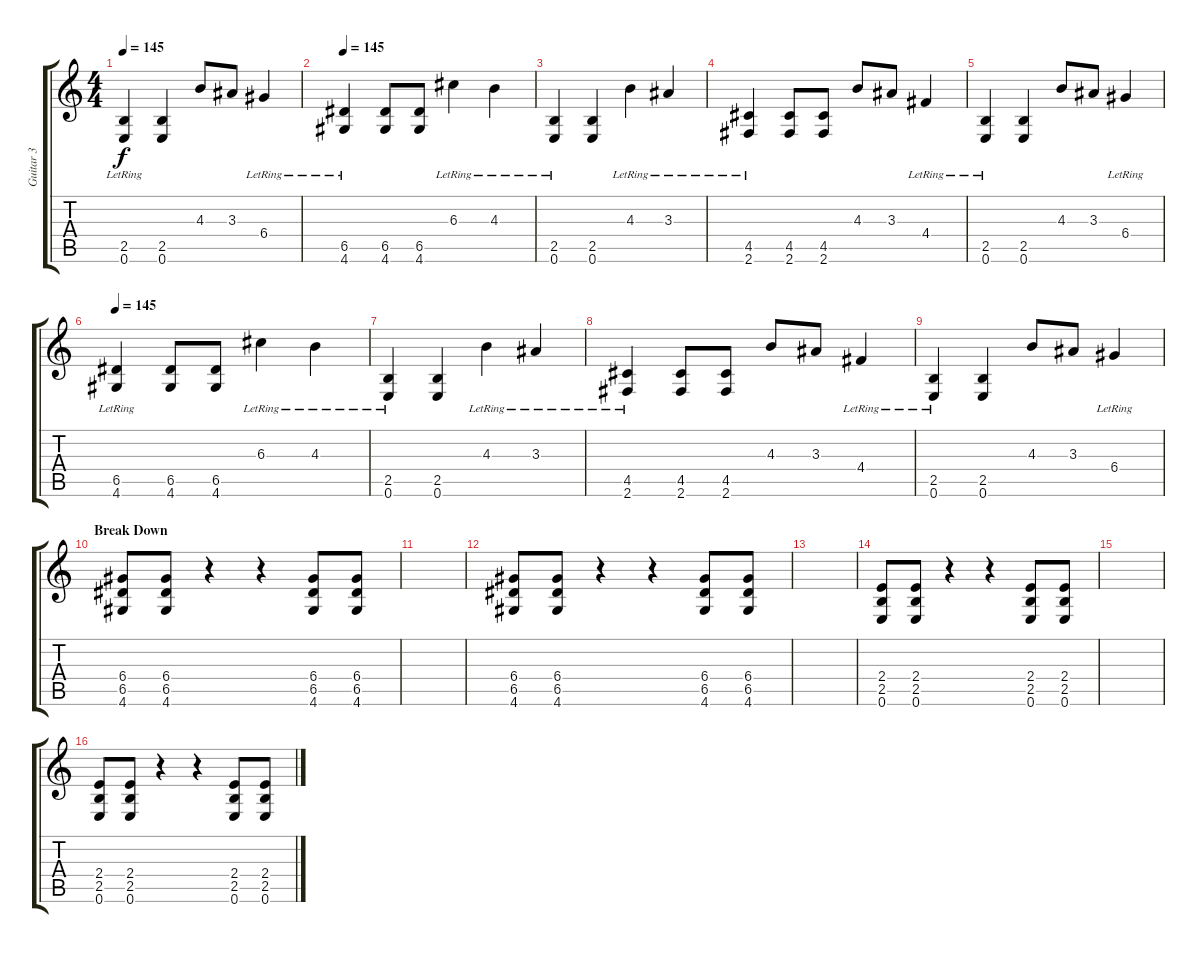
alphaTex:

\track ("Guitar 3" "Guitar 3") {instrument overdrivenguitar}
\staff {score tabs}
\tuning (E4 B3 G3 D3 A2 E2) {hide}
\ts (4 4)
\tempo 145
\clef g2
\ks c
(2.5{lr} 0.6{lr}).4{dy f} (2.5 0.6).4 4.3.8 3.3.8 6.4{lr}.4 |
\tempo 145
(6.5{lr} 4.6{lr}).4 (6.5 4.6).8 (6.5 4.6).8 6.3{lr}.4 4.3{lr}.4 |
(2.5{lr} 0.6{lr}).4 (2.5 0.6).4 4.3{lr}.4 3.3{lr}.4 |
(4.5{lr} 2.6{lr}).4 (4.5 2.6).8 (4.5 2.6).8 4.3.8 3.3.8 4.4{lr}.4 |
(2.5{lr} 0.6{lr}).4 (2.5 0.6).4 4.3.8 3.3.8 6.4{lr}.4 |
\tempo 145
(6.5{lr} 4.6{lr}).4 (6.5 4.6).8 (6.5 4.6).8 6.3{lr}.4 4.3{lr}.4 |
(2.5{lr} 0.6{lr}).4 (2.5 0.6).4 4.3{lr}.4 3.3{lr}.4 |
(4.5{lr} 2.6{lr}).4 (4.5 2.6).8 (4.5 2.6).8 4.3.8 3.3.8 4.4{lr}.4 |
(2.5{lr} 0.6{lr}).4 (2.5 0.6).4 4.3.8 3.3.8 6.4{lr}.4 |
\section ("" "Break Down")
(6.4 6.5 4.6).8 (6.4 6.5 4.6).8 r.4 r.4 (6.4 6.5 4.6).8 (6.4 6.5 4.6).8 |
|
(6.4 6.5 4.6).8 (6.4 6.5 4.6).8 r.4 r.4 (6.4 6.5 4.6).8 (6.4 6.5 4.6).8 |
|
(2.4 2.5 0.6).8 (2.4 2.5 0.6).8 r.4 r.4 (2.4 2.5 0.6).8 (2.4 2.5 0.6).8 |
|
(2.4 2.5 0.6).8 (2.4 2.5 0.6).8 r.4 r.4 (2.4 2.5 0.6).8 (2.4 2.5 0.6).8
